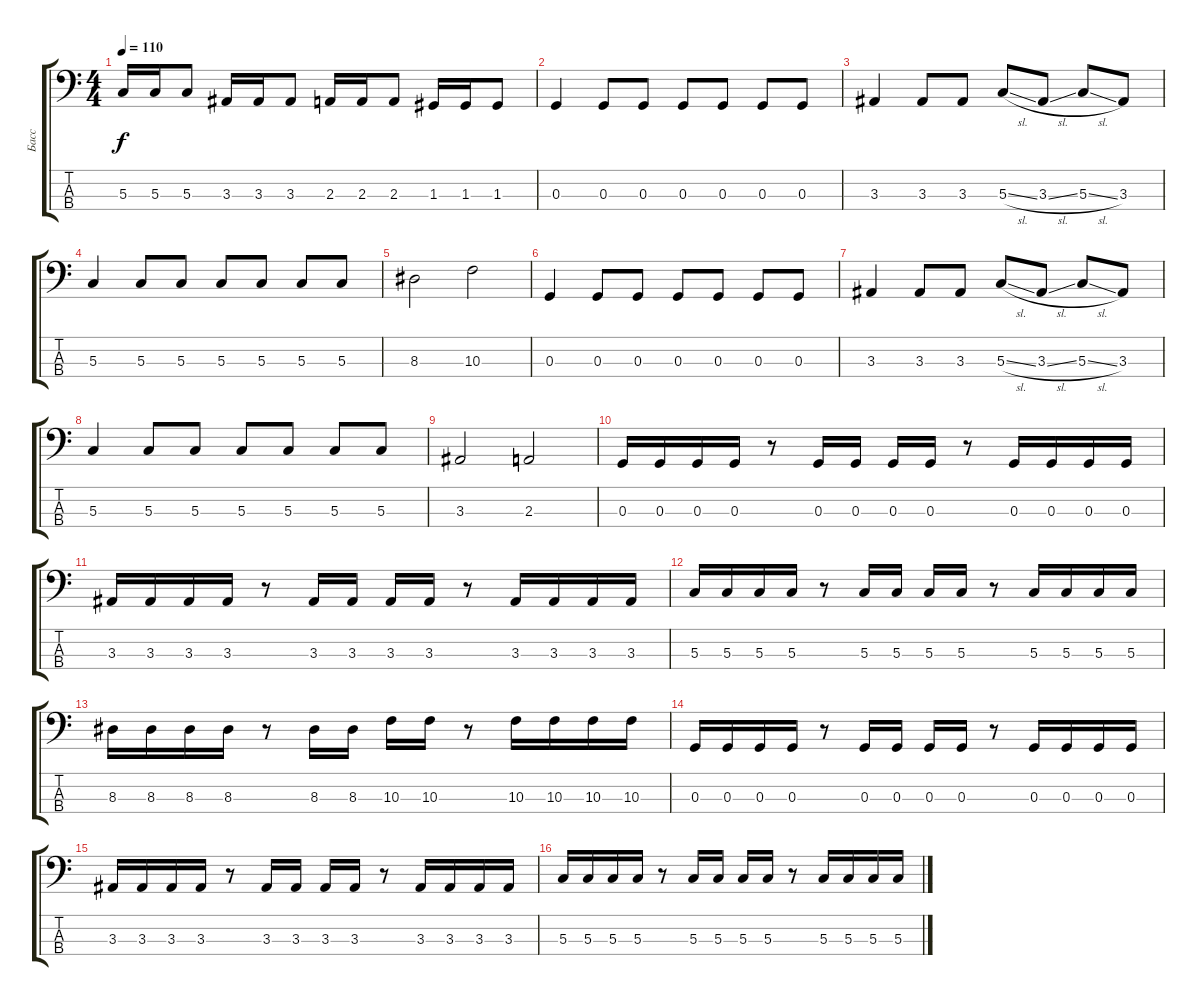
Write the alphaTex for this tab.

\track ("Басс" "Басс") {instrument electricbassfinger}
\staff {score tabs}
\tuning (F2 C2 G1 D1) {hide}
\ts (4 4)
\tempo 110
\clef f4
\ks c
5.3.16{dy f} 5.3.16 5.3.8 3.3.16 3.3.16 3.3.8 2.3.16 2.3.16 2.3.8 1.3.16 1.3.16 1.3.8 |
0.3.4 0.3.8 0.3.8 0.3.8 0.3.8 0.3.8 0.3.8 |
3.3.4 3.3.8 3.3.8 5.3{sl}.8 3.3{sl}.8 5.3{sl}.8 3.3.8 |
5.3.4 5.3.8 5.3.8 5.3.8 5.3.8 5.3.8 5.3.8 |
8.3.2 10.3.2 |
0.3.4 0.3.8 0.3.8 0.3.8 0.3.8 0.3.8 0.3.8 |
3.3.4 3.3.8 3.3.8 5.3{sl}.8 3.3{sl}.8 5.3{sl}.8 3.3.8 |
5.3.4 5.3.8 5.3.8 5.3.8 5.3.8 5.3.8 5.3.8 |
3.3.2 2.3.2 |
0.3.16 0.3.16 0.3.16 0.3.16 r.8 0.3.16 0.3.16 0.3.16 0.3.16 r.8 0.3.16 0.3.16 0.3.16 0.3.16 |
3.3.16 3.3.16 3.3.16 3.3.16 r.8 3.3.16 3.3.16 3.3.16 3.3.16 r.8 3.3.16 3.3.16 3.3.16 3.3.16 |
5.3.16 5.3.16 5.3.16 5.3.16 r.8 5.3.16 5.3.16 5.3.16 5.3.16 r.8 5.3.16 5.3.16 5.3.16 5.3.16 |
8.3.16 8.3.16 8.3.16 8.3.16 r.8 8.3.16 8.3.16 10.3.16 10.3.16 r.8 10.3.16 10.3.16 10.3.16 10.3.16 |
0.3.16 0.3.16 0.3.16 0.3.16 r.8 0.3.16 0.3.16 0.3.16 0.3.16 r.8 0.3.16 0.3.16 0.3.16 0.3.16 |
3.3.16 3.3.16 3.3.16 3.3.16 r.8 3.3.16 3.3.16 3.3.16 3.3.16 r.8 3.3.16 3.3.16 3.3.16 3.3.16 |
5.3.16 5.3.16 5.3.16 5.3.16 r.8 5.3.16 5.3.16 5.3.16 5.3.16 r.8 5.3.16 5.3.16 5.3.16 5.3.16
